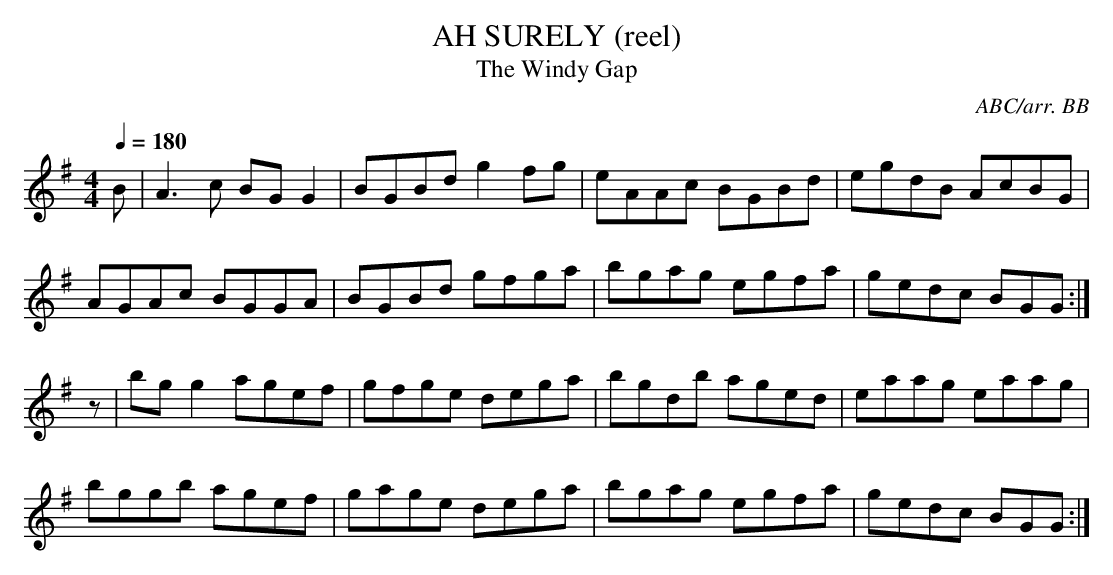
X:1
T:AH SURELY (reel)
T:The Windy Gap
C:ABC/arr. BB
Q:1/4=180
M:4/4
L:1/8
K:G
B|A3c BGG2|BGBd g2fg|eAAc BGBd|egdB AcBG|
AGAc BGGA|BGBd gfga|bgag egfa|gedc BGG :|
z|bgg2 agef|gfge dega|bgdb aged|eaag eaag|
bggb agef|gage dega|bgag egfa|gedc BGG :|
